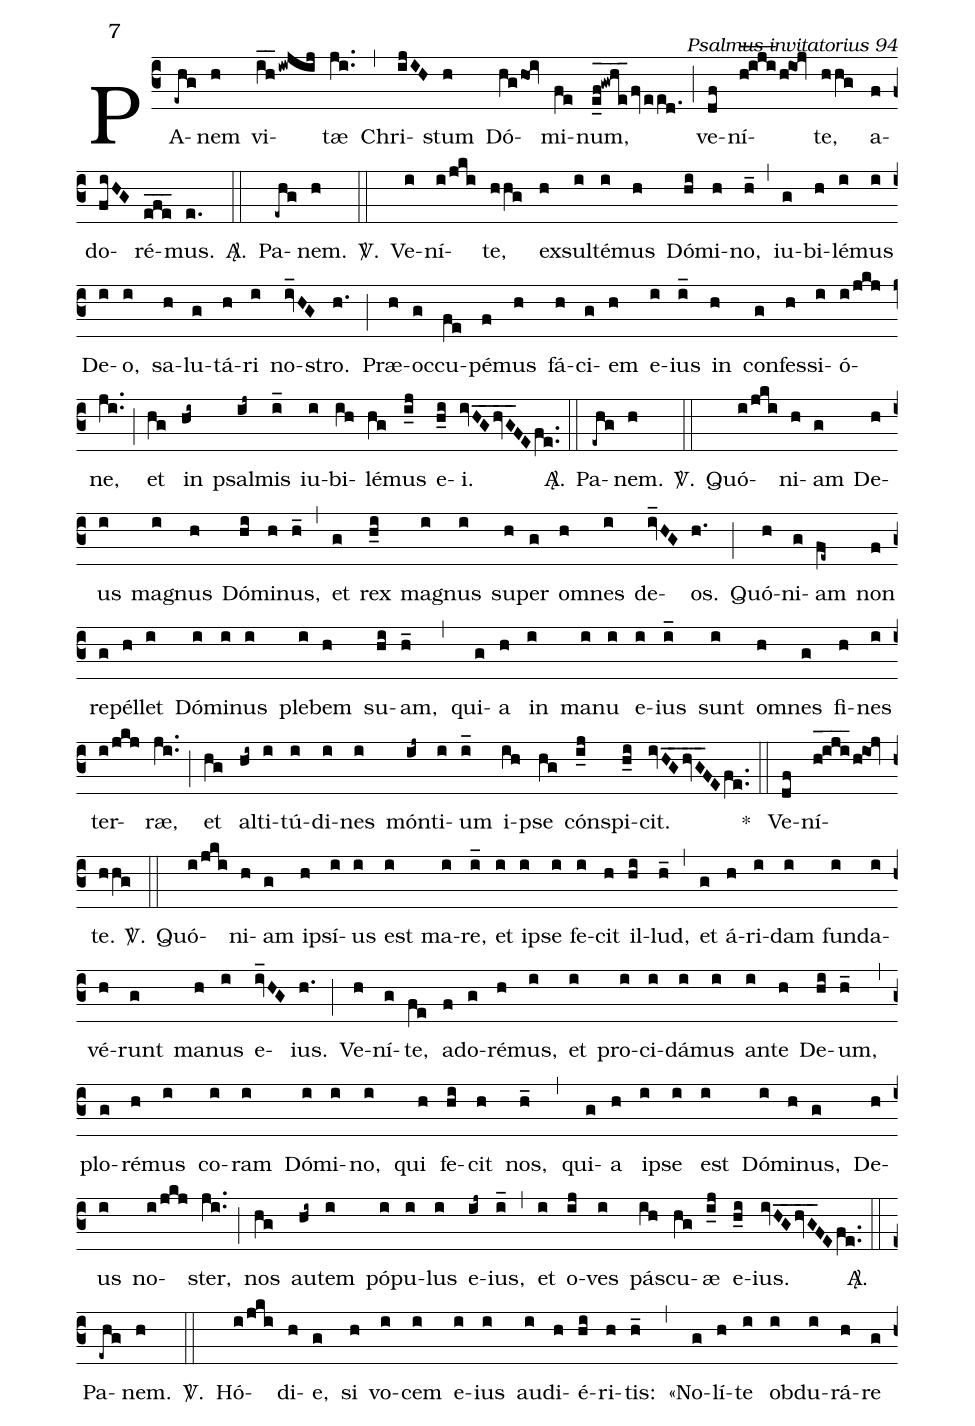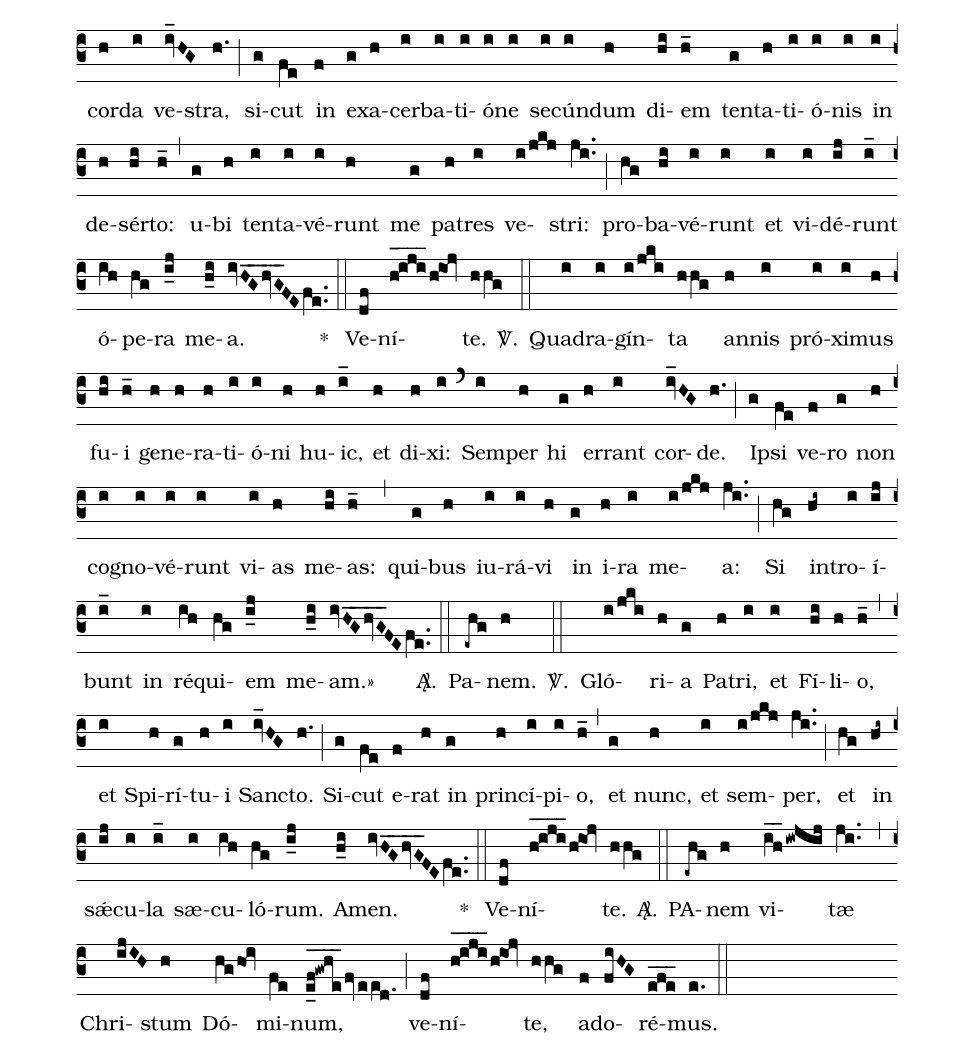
mode:7;
commentary:Psalmus invitatorius 94;
%%
(c3)
PA(-ehg)nem(h) vi(ih__iwjij)tæ(ji..) (,)
Chri(ijIH)stum(h) Dó(hg/hoi)mi(fe)num,(e_f_!gw_h_e_fveed.) (;)
ve(df)ní(h_!iji___/h!ioj)te,(hhg) a(f)do(fiHG)ré(efe___)mus.(e.) <sp>A/</sp>.(::)

Pa(-ehg)nem.(h) <sp>V/</sp>.(::)

Ve(i)ní(i/jki)te,(hhg) ex(h)sul(i)té(i)mus(h) Dó(hi)mi(h)no,(h_) (,)
iu(g)bi(h)lé(i)mus(i) De(i)o,(i) sa(h)lu(g)tá(h)ri(i) no(iv_HG)stro.(h.) (;)
Præ(h)oc(g)cu(fe)pé(f)mus(h) fá(h)ci(g)em(h) e(i)ius(i_)
in(h) con(g)fes(h)si(i)ó(i/jkj)ne,(ji..) (;)
et(hg) in(hi~) psal(ij~)mis(i_)
iu(i)bi(ih)lé(hg)mus(i_j) e(h_i)i.(ivH_G_hv_G_FEfe..) <sp>A/</sp>.(::)

Pa(-ehg)nem.(h) <sp>V/</sp>.(::)

Quó(i/jki)ni(h)am(g) De(h)us(i) ma(i)gnus(h) Dó(hi)mi(h)nus,(h_) (,)
et(g) rex(h_i) ma(i)gnus(i) su(h)per(g) om(h)nes(i) de(iv_HG)os.(h.) (;)
Quó(h)ni(g)am(fe~) non(f) re(g)pél(h)let(i) Dó(i)mi(i)nus(i) ple(i)bem(h) su(hi)am,(h_) (,)
qui(g)a(h) in(i) ma(i)nu(i) e(i)ius(i_)
sunt(i) om(h)nes(g) fi(h)nes(i) ter(i/jkj)ræ,(ji..) (;)
et(hg) al(hi~)ti(i)tú(i)di(i)nes(i) món(ij~)ti(i)um(i_)
i(ih)pse(hg) cón(i_j)spi(h_i)cit.(ivH_G_hv_G_FEfe..) *(::)

Ve(df)ní(h_!i_j_i_h!ioj)te.(hhg) <sp>V/</sp>.(::)

Quó(i/jki)ni(h)am(g) i(h)psí(i)us(i) est(i) ma(i)re,(i_) et(i) i(i)pse(i) fe(i)cit(h) il(hi)lud,(h_) (,)
et(g) á(h)ri(i)dam(i) fun(i)da(i)vé(h)runt(g) ma(h)nus(i) e(iv_HG)ius.(h.) (;)
Ve(h)ní(g)te,(fe) a(f)do(g)ré(h)mus,(i) et(i) pro(i)ci(i)dá(i)mus(i) an(i)te(h) De(hi)um,(h_) (,)
plo(g)ré(h)mus(i) co(i)ram(i) Dó(i)mi(i)no,(i) qui(h) fe(hi)cit(h) nos,(h_) (,)
qui(g)a(h) i(i)pse(i) est(i) Dó(i)mi(h)nus,(g) De(h)us(i) no(i/jkj)ster,(ji..) (;)
nos(hg) au(hi~)tem(i) pó(i)pu(i)lus(i) e(ij~)ius,(i_) (,)
et(i) o(ij)ves(i) pá(ih)scu(hg)æ(i_j) e(h_i)ius.(ivH_G_hv_G_FEfe..) <sp>A/</sp>.(::)

Pa(-ehg)nem.(h) <sp>V/</sp>.(::)

Hó(i/jki)di(h)e,(g) si(h) vo(i)cem(i) e(i)ius(i) au(i)di(h)é(hi)ri(h)tis:(h_) (,)
«No(g)lí(h)te(i) ob(i)du(i)rá(h)re(g) cor(h)da(i) ve(iv_HG)stra,(h.) (;)
si(g)cut(fe) in(f) e(g)xa(h)cer(i)ba(i)ti(i)ó(i)ne(i) se(i)cún(i)dum(h) di(hi)em(h_)
ten(g)ta(h)ti(i)ó(i)nis(i) in(i) de(h)sér(hi)to:(h_) (,)
u(g)bi(h) ten(i)ta(i)vé(i)runt(h) me(g) pa(h)tres(i) ve(i/jkj)stri:(ji..) (;)
pro(hg)ba(hi)vé(i)runt(i) et(i) vi(i)dé(ij)runt(i_)
ó(ih)pe(hg)ra(i_j) me(h_i)a.(ivH_G_hv_G_FEfe..) *(::)

Ve(df)ní(h_!i_j_i_h!ioj)te.(hhg) <sp>V/</sp>.(::)

Qua(i)dra(i)gín(i/jki)ta(hhg) an(h)nis(i) pró(i)xi(i)mus(h) fu(hi)i(h_)
ge(h)ne(h)ra(h)ti(i)ó(i)ni(h) hu(h)ic,(i_) et(h) di(h)xi:(i) (`)
Sem(i)per(h) hi(g) er(h)rant(i) cor(iv_HG)de.(h.) (;)
I(g)psi(fe) ve(f)ro(g) non(h) co(i)gno(i)vé(i)runt(i) vi(i)as(h) me(hi)as:(h_) (,)
qui(g)bus(h) iu(i)rá(i)vi(h) in(g) i(h)ra(i) me(i/jkj)a:(ji..) (;)
Si(hg) in(hi~)tro(i)í(ij)bunt(i_)
in(i) ré(ih)qui(hg)em(i_j) me(h_i)am.»(ivH_G_hv_G_FEfe..) <sp>A/</sp>.(::)

Pa(-ehg)nem.(h) <sp>V/</sp>.(::)

Gló(i/jki)ri(h)a(g) Pa(h)tri,(i) et(i) Fí(hi)li(h)o,(h_) (,)
et(i) Spi(h)rí(g)tu(h)i(i) San(iv_HG)cto.(h.) (;)
Si(g)cut(fe) e(f)rat(h) in(g) prin(h)cí(i)pi(i)o,(h_) (,)
et(g) nunc,(h) et(i) sem(i/jkj)per,(ji..) (;)
et(hg) in(hi~)  sǽ(ij)cu(i)la(i_) sæ(i)cu(ih)ló(hg)rum.(i_j) A(h_i)men.(ivH_G_hv_G_FEfe..) *(::)

Ve(df)ní(h_!i_j_i_h!ioj)te.(hhg) <sp>A/</sp>.(::)

PA(-ehg)nem(h) vi(ih__iwjij)tæ(ji..) (,)
Chri(ijIH)stum(h) Dó(hg/hoi)mi(fe)num,(e_f_!gw_h_e_fveed.) (;)
ve(df)ní(h_!iji___/h!ioj)te,(hhg) a(f)do(fiHG)ré(efe___)mus.(e.) (::)
